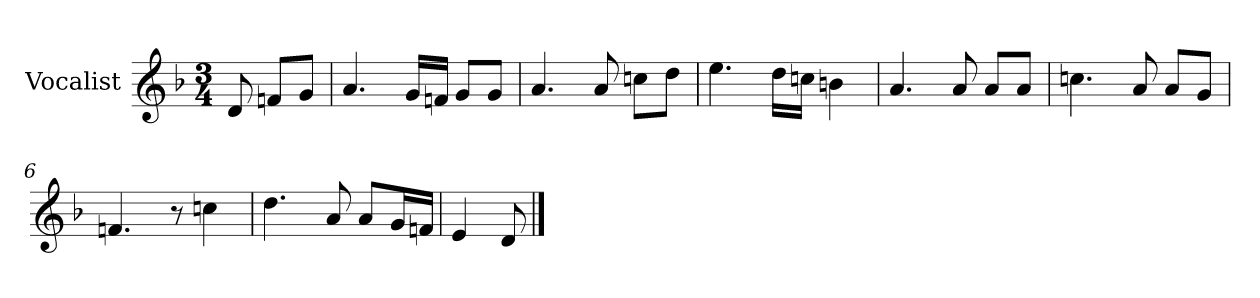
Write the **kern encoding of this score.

**kern
*part1
*staff1
*I"Vocalist
*k[b-]
*d:
*M3/4
=
8d
8fnL
8gJ
=1
4.a
16gLL
16fnJJ
8gL
8gJ
=2
4.a
8a
8ccnL
8ddJ
=3
4.ee
16ddLL
16ccnJJ
4bn
=4
4.a
8a
8aL
8aJ
=5
4.ccn
8a
8aL
8gJ
=6
4.fn
8r
4ccn
=7
4.dd
8a
8aL
16gL
16fnJJ
=8
4e
8d
==
*-
